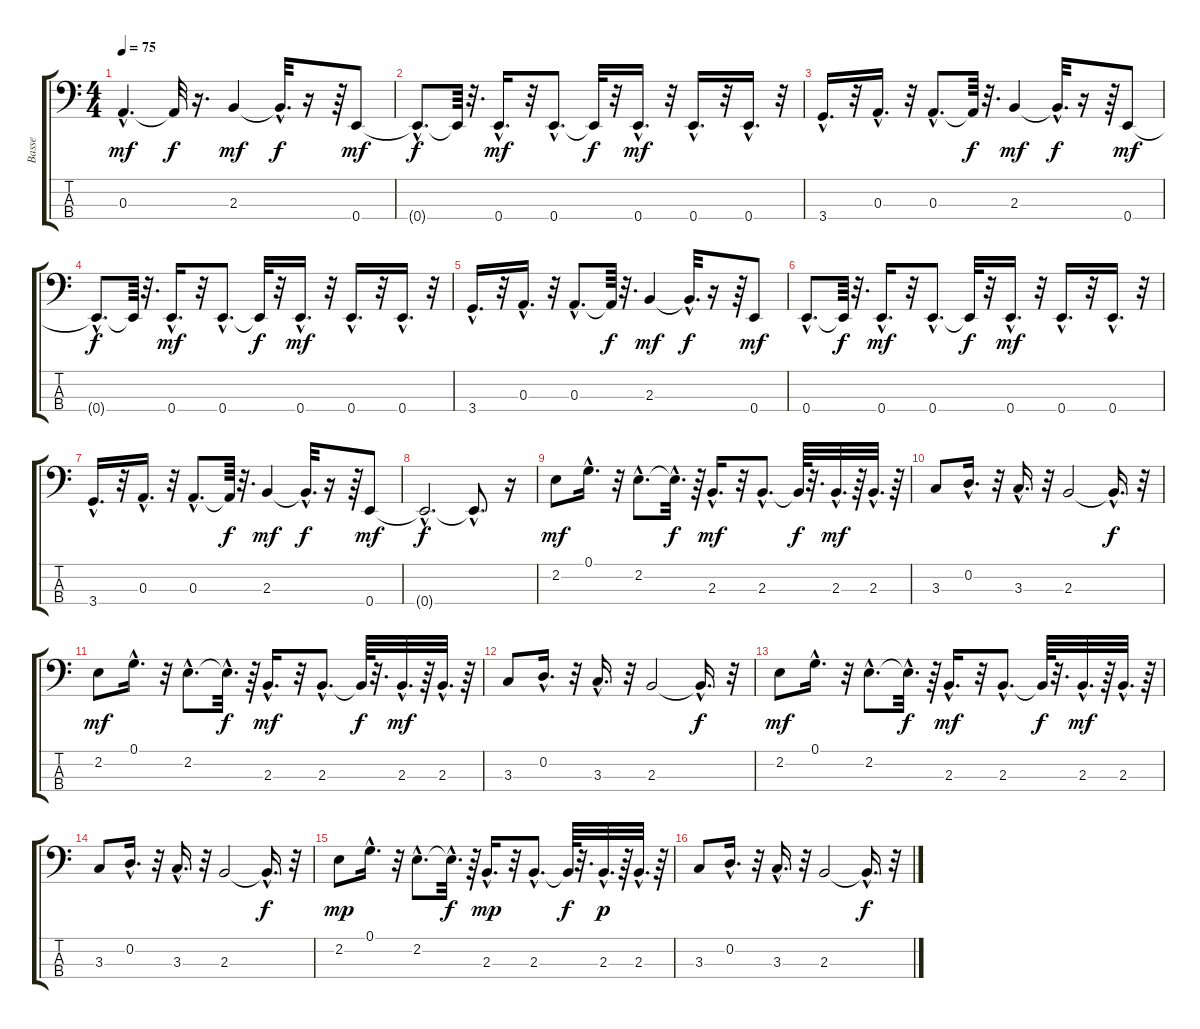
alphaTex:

\track ("Basse" "Basse") {instrument acousticbass}
\staff {score tabs}
\tuning (G2 D2 A1 E1) {hide}
\ts (4 4)
\tempo 75
\clef f4
\ks c
0.3{hac}.4{d dy mf} 0.3{t}.32{dy f} r.16{d} 2.3.4{dy mf} 2.3{hac t}.32{d dy f} r.16 r.64 0.4.8{dy mf} |
0.4{hac t}.8{d dy f} 0.4{t}.64 r.32{d} 0.4{hac}.16{d dy mf} r.32 0.4{hac}.8{d} 0.4{t}.32{dy f} r.32 0.4{hac}.16{d dy mf} r.32 0.4{hac}.16{d} r.32 0.4{hac}.16{d} r.32 |
3.4{hac}.16{d} r.32 0.3{hac}.16{d} r.32 0.3{hac}.8{d} 0.3{t}.64{dy f} r.32{d} 2.3.4{dy mf} 2.3{hac t}.32{d dy f} r.16 r.64 0.4.8{dy mf} |
0.4{hac t}.8{d dy f} 0.4{t}.64 r.32{d} 0.4{hac}.16{d dy mf} r.32 0.4{hac}.8{d} 0.4{t}.32{dy f} r.32 0.4{hac}.16{d dy mf} r.32 0.4{hac}.16{d} r.32 0.4{hac}.16{d} r.32 |
3.4{hac}.16{d} r.32 0.3{hac}.16{d} r.32 0.3{hac}.8{d} 0.3{t}.64{dy f} r.32{d} 2.3.4{dy mf} 2.3{hac t}.32{d dy f} r.16 r.64 0.4.8{dy mf} |
0.4{hac}.8{d} 0.4{t}.64{dy f} r.32{d} 0.4{hac}.16{d dy mf} r.32 0.4{hac}.8{d} 0.4{t}.32{dy f} r.32 0.4{hac}.16{d dy mf} r.32 0.4{hac}.16{d} r.32 0.4{hac}.16{d} r.32 |
3.4{hac}.16{d} r.32 0.3{hac}.16{d} r.32 0.3{hac}.8{d} 0.3{t}.64{dy f} r.32{d} 2.3.4{dy mf} 2.3{hac t}.32{d dy f} r.16 r.64 0.4.8{dy mf} |
0.4{hac t}.2{d dy f} 0.4{hac t}.8{d} r.16 |
2.2.8{dy mf} 0.1{hac}.16{d} r.32 2.2{hac}.8{d} 2.2{hac t}.32{d dy f} r.64 2.3{hac}.16{d dy mf} r.32 2.3{hac}.8{d} 2.3{t}.64{dy f} r.32{d} 2.3{hac}.32{d dy mf} r.64 2.3{hac}.32{d} r.64 |
3.3.8 0.2{hac}.16{d} r.32 3.3{hac}.16{d} r.32 2.3.2 2.3{hac t}.16{d dy f} r.32 |
2.2.8{dy mf} 0.1{hac}.16{d} r.32 2.2{hac}.8{d} 2.2{hac t}.32{d dy f} r.64 2.3{hac}.16{d dy mf} r.32 2.3{hac}.8{d} 2.3{t}.64{dy f} r.32{d} 2.3{hac}.32{d dy mf} r.64 2.3{hac}.32{d} r.64 |
3.3.8 0.2{hac}.16{d} r.32 3.3{hac}.16{d} r.32 2.3.2 2.3{hac t}.16{d dy f} r.32 |
2.2.8{dy mf} 0.1{hac}.16{d} r.32 2.2{hac}.8{d} 2.2{hac t}.32{d dy f} r.64 2.3{hac}.16{d dy mf} r.32 2.3{hac}.8{d} 2.3{t}.64{dy f} r.32{d} 2.3{hac}.32{d dy mf} r.64 2.3{hac}.32{d} r.64 |
3.3.8 0.2{hac}.16{d} r.32 3.3{hac}.16{d} r.32 2.3.2 2.3{hac t}.16{d dy f} r.32 |
2.2.8{dy mp} 0.1{hac}.16{d} r.32 2.2{hac}.8{d} 2.2{hac t}.32{d dy f} r.64 2.3{hac}.16{d dy mp} r.32 2.3{hac}.8{d} 2.3{t}.64{dy f} r.32{d} 2.3{hac}.32{d dy p} r.64 2.3{hac}.32{d} r.64 |
3.3.8 0.2{hac}.16{d} r.32 3.3{hac}.16{d} r.32 2.3.2 2.3{hac t}.16{d dy f} r.32
